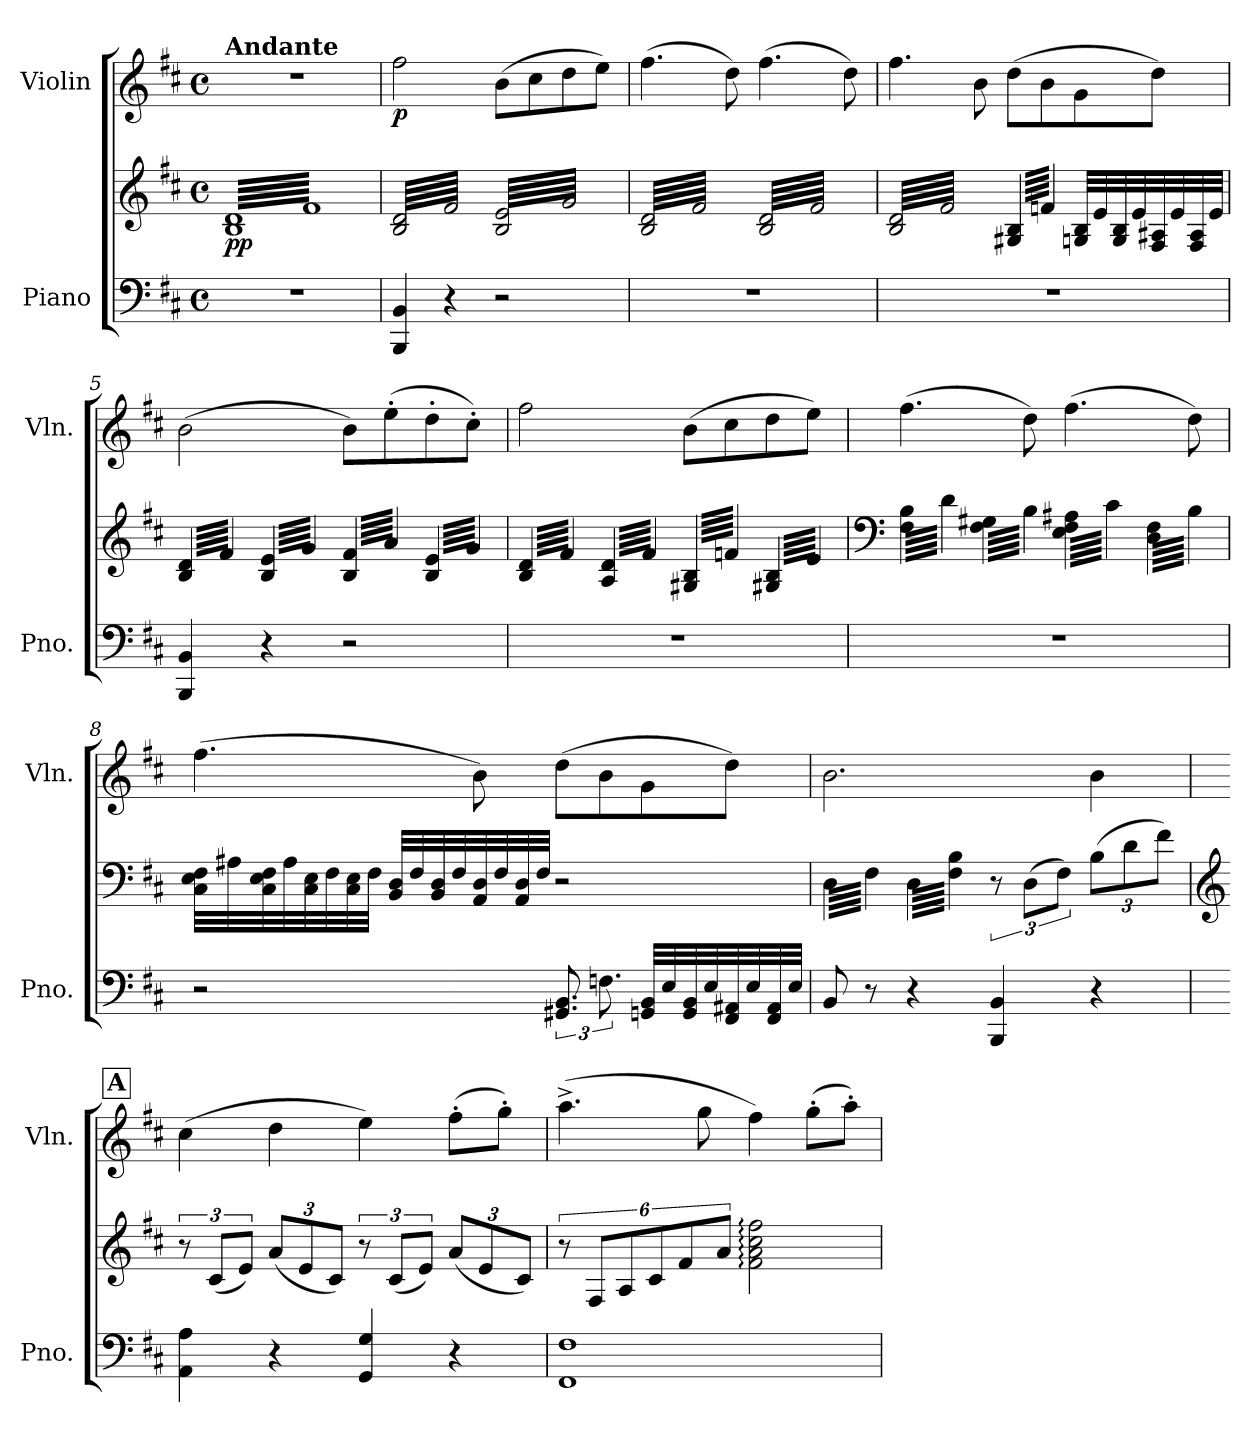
**kern	**kern	**dynam	**kern	**dynam
*part2	*part2	*part2	*part1	*part1
*staff3	*staff2	*staff2/3	*staff1	*staff1
*I"Piano	*	*	*I"Violin	*
*I'Pno.	*	*	*I'Vln.	*
*clefF4	*clefG2	*	*clefG2	*
*k[f#c#]	*k[f#c#]	*	*k[f#c#]	*
*M4/4	*M4/4	*	*M4/4	*
*met(c)	*met(c)	*	*met(c)	*
*MM95	*MM95	*	*MM95	*
=1	=1	=1	=1	=1
!	!	!	!LO:TX:a:B:t=Andante	!
!	!	!LO:DY:b	!	!
*	*tremolo	*	*	*
1r	64B 64dLLLL	pp	1r	.
.	64f#	.	.	.
.	64B 64d	.	.	.
.	64f#	.	.	.
.	64B 64d	.	.	.
.	64f#	.	.	.
.	64B 64d	.	.	.
.	64f#	.	.	.
.	64B 64d	.	.	.
.	64f#	.	.	.
.	64B 64d	.	.	.
.	64f#	.	.	.
.	64B 64d	.	.	.
.	64f#	.	.	.
.	64B 64d	.	.	.
.	64f#	.	.	.
.	64B 64d	.	.	.
.	64f#	.	.	.
.	64B 64d	.	.	.
.	64f#	.	.	.
.	64B 64d	.	.	.
.	64f#	.	.	.
.	64B 64d	.	.	.
.	64f#	.	.	.
.	64B 64d	.	.	.
.	64f#	.	.	.
.	64B 64d	.	.	.
.	64f#	.	.	.
.	64B 64d	.	.	.
.	64f#	.	.	.
.	64B 64d	.	.	.
.	64f#	.	.	.
.	64B 64d	.	.	.
.	64f#	.	.	.
.	64B 64d	.	.	.
.	64f#	.	.	.
.	64B 64d	.	.	.
.	64f#	.	.	.
.	64B 64d	.	.	.
.	64f#	.	.	.
.	64B 64d	.	.	.
.	64f#	.	.	.
.	64B 64d	.	.	.
.	64f#	.	.	.
.	64B 64d	.	.	.
.	64f#	.	.	.
.	64B 64d	.	.	.
.	64f#	.	.	.
.	64B 64d	.	.	.
.	64f#	.	.	.
.	64B 64d	.	.	.
.	64f#	.	.	.
.	64B 64d	.	.	.
.	64f#	.	.	.
.	64B 64d	.	.	.
.	64f#	.	.	.
.	64B 64d	.	.	.
.	64f#	.	.	.
.	64B 64d	.	.	.
.	64f#	.	.	.
.	64B 64d	.	.	.
.	64f#	.	.	.
.	64B 64d	.	.	.
.	64f#JJJJ	.	.	.
=2	=2	=2	=2	=2
!	!	!	!	!LO:DY:b
4BBB/ 4BB/	64B/ 64d/LLLL	.	2ff#\	p
.	64f#/	.	.	.
.	64B/ 64d/	.	.	.
.	64f#/	.	.	.
.	64B/ 64d/	.	.	.
.	64f#/	.	.	.
.	64B/ 64d/	.	.	.
.	64f#/	.	.	.
.	64B/ 64d/	.	.	.
.	64f#/	.	.	.
.	64B/ 64d/	.	.	.
.	64f#/	.	.	.
.	64B/ 64d/	.	.	.
.	64f#/	.	.	.
.	64B/ 64d/	.	.	.
.	64f#/	.	.	.
4r	64B/ 64d/	.	.	.
.	64f#/	.	.	.
.	64B/ 64d/	.	.	.
.	64f#/	.	.	.
.	64B/ 64d/	.	.	.
.	64f#/	.	.	.
.	64B/ 64d/	.	.	.
.	64f#/	.	.	.
.	64B/ 64d/	.	.	.
.	64f#/	.	.	.
.	64B/ 64d/	.	.	.
.	64f#/	.	.	.
.	64B/ 64d/	.	.	.
.	64f#/	.	.	.
.	64B/ 64d/	.	.	.
.	64f#/JJJJ	.	.	.
2r	64B/ 64e/LLLL	.	(>8b\L	.
.	64g/	.	.	.
.	64B/ 64e/	.	.	.
.	64g/	.	.	.
.	64B/ 64e/	.	.	.
.	64g/	.	.	.
.	64B/ 64e/	.	.	.
.	64g/	.	.	.
.	64B/ 64e/	.	8cc#\	.
.	64g/	.	.	.
.	64B/ 64e/	.	.	.
.	64g/	.	.	.
.	64B/ 64e/	.	.	.
.	64g/	.	.	.
.	64B/ 64e/	.	.	.
.	64g/	.	.	.
.	64B/ 64e/	.	8dd\	.
.	64g/	.	.	.
.	64B/ 64e/	.	.	.
.	64g/	.	.	.
.	64B/ 64e/	.	.	.
.	64g/	.	.	.
.	64B/ 64e/	.	.	.
.	64g/	.	.	.
.	64B/ 64e/	.	8ee\J)	.
.	64g/	.	.	.
.	64B/ 64e/	.	.	.
.	64g/	.	.	.
.	64B/ 64e/	.	.	.
.	64g/	.	.	.
.	64B/ 64e/	.	.	.
.	64g/JJJJ	.	.	.
=3	=3	=3	=3	=3
1r	64B/ 64d/LLLL	.	(>4.ff#\	.
.	64f#/	.	.	.
.	64B/ 64d/	.	.	.
.	64f#/	.	.	.
.	64B/ 64d/	.	.	.
.	64f#/	.	.	.
.	64B/ 64d/	.	.	.
.	64f#/	.	.	.
.	64B/ 64d/	.	.	.
.	64f#/	.	.	.
.	64B/ 64d/	.	.	.
.	64f#/	.	.	.
.	64B/ 64d/	.	.	.
.	64f#/	.	.	.
.	64B/ 64d/	.	.	.
.	64f#/	.	.	.
.	64B/ 64d/	.	.	.
.	64f#/	.	.	.
.	64B/ 64d/	.	.	.
.	64f#/	.	.	.
.	64B/ 64d/	.	.	.
.	64f#/	.	.	.
.	64B/ 64d/	.	.	.
.	64f#/	.	.	.
.	64B/ 64d/	.	8dd\)	.
.	64f#/	.	.	.
.	64B/ 64d/	.	.	.
.	64f#/	.	.	.
.	64B/ 64d/	.	.	.
.	64f#/	.	.	.
.	64B/ 64d/	.	.	.
.	64f#/JJJJ	.	.	.
.	64B/ 64d/LLLL	.	(>4.ff#\	.
.	64f#/	.	.	.
.	64B/ 64d/	.	.	.
.	64f#/	.	.	.
.	64B/ 64d/	.	.	.
.	64f#/	.	.	.
.	64B/ 64d/	.	.	.
.	64f#/	.	.	.
.	64B/ 64d/	.	.	.
.	64f#/	.	.	.
.	64B/ 64d/	.	.	.
.	64f#/	.	.	.
.	64B/ 64d/	.	.	.
.	64f#/	.	.	.
.	64B/ 64d/	.	.	.
.	64f#/	.	.	.
.	64B/ 64d/	.	.	.
.	64f#/	.	.	.
.	64B/ 64d/	.	.	.
.	64f#/	.	.	.
.	64B/ 64d/	.	.	.
.	64f#/	.	.	.
.	64B/ 64d/	.	.	.
.	64f#/	.	.	.
.	64B/ 64d/	.	8dd\)	.
.	64f#/	.	.	.
.	64B/ 64d/	.	.	.
.	64f#/	.	.	.
.	64B/ 64d/	.	.	.
.	64f#/	.	.	.
.	64B/ 64d/	.	.	.
.	64f#/JJJJ	.	.	.
=4	=4	=4	=4	=4
1r	64B/ 64d/LLLL	.	4.ff#\	.
.	64f#/	.	.	.
.	64B/ 64d/	.	.	.
.	64f#/	.	.	.
.	64B/ 64d/	.	.	.
.	64f#/	.	.	.
.	64B/ 64d/	.	.	.
.	64f#/	.	.	.
.	64B/ 64d/	.	.	.
.	64f#/	.	.	.
.	64B/ 64d/	.	.	.
.	64f#/	.	.	.
.	64B/ 64d/	.	.	.
.	64f#/	.	.	.
.	64B/ 64d/	.	.	.
.	64f#/	.	.	.
.	64B/ 64d/	.	.	.
.	64f#/	.	.	.
.	64B/ 64d/	.	.	.
.	64f#/	.	.	.
.	64B/ 64d/	.	.	.
.	64f#/	.	.	.
.	64B/ 64d/	.	.	.
.	64f#/	.	.	.
.	64B/ 64d/	.	8b\	.
.	64f#/	.	.	.
.	64B/ 64d/	.	.	.
.	64f#/	.	.	.
.	64B/ 64d/	.	.	.
.	64f#/	.	.	.
.	64B/ 64d/	.	.	.
.	64f#/JJJJ	.	.	.
.	64G#X/ 64B/LLLL	.	(>8dd\L	.
.	64fn/	.	.	.
.	64G#X/ 64B/	.	.	.
.	64fn/	.	.	.
.	64G#X/ 64B/	.	.	.
.	64fn/	.	.	.
.	64G#X/ 64B/	.	.	.
.	64fn/	.	.	.
.	64G#X/ 64B/	.	8b\	.
.	64fn/	.	.	.
.	64G#X/ 64B/	.	.	.
.	64fn/	.	.	.
.	64G#X/ 64B/	.	.	.
.	64fn/	.	.	.
.	64G#X/ 64B/	.	.	.
.	64fn/JJJJ	.	.	.
*	*Xtremolo	*	*	*
.	32Gn/ 32B/LLL	.	8g\	.
.	.	.	.	.
.	32e/	.	.	.
.	.	.	.	.
.	32G/ 32B/	.	.	.
.	.	.	.	.
.	32e/	.	.	.
.	.	.	.	.
.	32F#/ 32A#X/	.	8dd\J)	.
.	32e/	.	.	.
.	32F#/ 32A#/	.	.	.
.	32e/JJJ	.	.	.
=5	=5	=5	=5	=5
*	*tremolo	*	*	*
4BBB/ 4BB/	64B/ 64d/LLLL	.	(>2b\	.
.	64f#/	.	.	.
.	64B/ 64d/	.	.	.
.	64f#/	.	.	.
.	64B/ 64d/	.	.	.
.	64f#/	.	.	.
.	64B/ 64d/	.	.	.
.	64f#/	.	.	.
.	64B/ 64d/	.	.	.
.	64f#/	.	.	.
.	64B/ 64d/	.	.	.
.	64f#/	.	.	.
.	64B/ 64d/	.	.	.
.	64f#/	.	.	.
.	64B/ 64d/	.	.	.
.	64f#/JJJJ	.	.	.
4r	64B/ 64e/LLLL	.	.	.
.	64g/	.	.	.
.	64B/ 64e/	.	.	.
.	64g/	.	.	.
.	64B/ 64e/	.	.	.
.	64g/	.	.	.
.	64B/ 64e/	.	.	.
.	64g/	.	.	.
.	64B/ 64e/	.	.	.
.	64g/	.	.	.
.	64B/ 64e/	.	.	.
.	64g/	.	.	.
.	64B/ 64e/	.	.	.
.	64g/	.	.	.
.	64B/ 64e/	.	.	.
.	64g/JJJJ	.	.	.
2r	64B/ 64f#/LLLL	.	8b\L)	.
.	64a/	.	.	.
.	64B/ 64f#/	.	.	.
.	64a/	.	.	.
.	64B/ 64f#/	.	.	.
.	64a/	.	.	.
.	64B/ 64f#/	.	.	.
.	64a/	.	.	.
.	64B/ 64f#/	.	(>8ee'\	.
.	64a/	.	.	.
.	64B/ 64f#/	.	.	.
.	64a/	.	.	.
.	64B/ 64f#/	.	.	.
.	64a/	.	.	.
.	64B/ 64f#/	.	.	.
.	64a/JJJJ	.	.	.
.	64B/ 64e/LLLL	.	8dd'\	.
.	64g/	.	.	.
.	64B/ 64e/	.	.	.
.	64g/	.	.	.
.	64B/ 64e/	.	.	.
.	64g/	.	.	.
.	64B/ 64e/	.	.	.
.	64g/	.	.	.
.	64B/ 64e/	.	8cc#'\J)	.
.	64g/	.	.	.
.	64B/ 64e/	.	.	.
.	64g/	.	.	.
.	64B/ 64e/	.	.	.
.	64g/	.	.	.
.	64B/ 64e/	.	.	.
.	64g/JJJJ	.	.	.
!!LO:LB:g=z
=6	=6	=6	=6	=6
1r	64B/ 64d/LLLL	.	2ff#\	.
.	64f#/	.	.	.
.	64B/ 64d/	.	.	.
.	64f#/	.	.	.
.	64B/ 64d/	.	.	.
.	64f#/	.	.	.
.	64B/ 64d/	.	.	.
.	64f#/	.	.	.
.	64B/ 64d/	.	.	.
.	64f#/	.	.	.
.	64B/ 64d/	.	.	.
.	64f#/	.	.	.
.	64B/ 64d/	.	.	.
.	64f#/	.	.	.
.	64B/ 64d/	.	.	.
.	64f#/JJJJ	.	.	.
.	64A/ 64d/LLLL	.	.	.
.	64f#/	.	.	.
.	64A/ 64d/	.	.	.
.	64f#/	.	.	.
.	64A/ 64d/	.	.	.
.	64f#/	.	.	.
.	64A/ 64d/	.	.	.
.	64f#/	.	.	.
.	64A/ 64d/	.	.	.
.	64f#/	.	.	.
.	64A/ 64d/	.	.	.
.	64f#/	.	.	.
.	64A/ 64d/	.	.	.
.	64f#/	.	.	.
.	64A/ 64d/	.	.	.
.	64f#/JJJJ	.	.	.
.	64G#X/ 64B/LLLL	.	(>8b\L	.
.	64fn/	.	.	.
.	64G#X/ 64B/	.	.	.
.	64fn/	.	.	.
.	64G#X/ 64B/	.	.	.
.	64fn/	.	.	.
.	64G#X/ 64B/	.	.	.
.	64fn/	.	.	.
.	64G#X/ 64B/	.	8cc#\	.
.	64fn/	.	.	.
.	64G#X/ 64B/	.	.	.
.	64fn/	.	.	.
.	64G#X/ 64B/	.	.	.
.	64fn/	.	.	.
.	64G#X/ 64B/	.	.	.
.	64fn/JJJJ	.	.	.
.	64G#X/ 64B/LLLL	.	8dd\	.
.	64e/	.	.	.
.	64G#X/ 64B/	.	.	.
.	64e/	.	.	.
.	64G#X/ 64B/	.	.	.
.	64e/	.	.	.
.	64G#X/ 64B/	.	.	.
.	64e/	.	.	.
.	64G#X/ 64B/	.	8ee\J)	.
.	64e/	.	.	.
.	64G#X/ 64B/	.	.	.
.	64e/	.	.	.
.	64G#X/ 64B/	.	.	.
.	64e/	.	.	.
.	64G#X/ 64B/	.	.	.
.	64e/JJJJ	.	.	.
=7	=7	=7	=7	=7
*	*clefF4	*	*	*
1r	64F#\ 64B\LLLL	.	(>4.ff#\	.
.	64d\	.	.	.
.	64F#\ 64B\	.	.	.
.	64d\	.	.	.
.	64F#\ 64B\	.	.	.
.	64d\	.	.	.
.	64F#\ 64B\	.	.	.
.	64d\	.	.	.
.	64F#\ 64B\	.	.	.
.	64d\	.	.	.
.	64F#\ 64B\	.	.	.
.	64d\	.	.	.
.	64F#\ 64B\	.	.	.
.	64d\	.	.	.
.	64F#\ 64B\	.	.	.
.	64d\JJJJ	.	.	.
.	64F#\ 64G#X\LLLL	.	.	.
.	64B\	.	.	.
.	64F#\ 64G#X\	.	.	.
.	64B\	.	.	.
.	64F#\ 64G#X\	.	.	.
.	64B\	.	.	.
.	64F#\ 64G#X\	.	.	.
.	64B\	.	.	.
.	64F#\ 64G#X\	.	8dd\)	.
.	64B\	.	.	.
.	64F#\ 64G#X\	.	.	.
.	64B\	.	.	.
.	64F#\ 64G#X\	.	.	.
.	64B\	.	.	.
.	64F#\ 64G#X\	.	.	.
.	64B\JJJJ	.	.	.
.	64E\ 64F#\ 64A#X\LLLL	.	(>4.ff#\	.
.	64c#\	.	.	.
.	64E\ 64F#\ 64A#X\	.	.	.
.	64c#\	.	.	.
.	64E\ 64F#\ 64A#X\	.	.	.
.	64c#\	.	.	.
.	64E\ 64F#\ 64A#X\	.	.	.
.	64c#\	.	.	.
.	64E\ 64F#\ 64A#X\	.	.	.
.	64c#\	.	.	.
.	64E\ 64F#\ 64A#X\	.	.	.
.	64c#\	.	.	.
.	64E\ 64F#\ 64A#X\	.	.	.
.	64c#\	.	.	.
.	64E\ 64F#\ 64A#X\	.	.	.
.	64c#\JJJJ	.	.	.
.	64D\ 64F#\LLLL	.	.	.
.	64B\	.	.	.
.	64D\ 64F#\	.	.	.
.	64B\	.	.	.
.	64D\ 64F#\	.	.	.
.	64B\	.	.	.
.	64D\ 64F#\	.	.	.
.	64B\	.	.	.
.	64D\ 64F#\	.	8dd\)	.
.	64B\	.	.	.
.	64D\ 64F#\	.	.	.
.	64B\	.	.	.
.	64D\ 64F#\	.	.	.
.	64B\	.	.	.
.	64D\ 64F#\	.	.	.
.	64B\JJJJ	.	.	.
*	*Xtremolo	*	*	*
!!LO:LB:g=z
=8	=8	=8	=8	=8
2r	32C#\ 32E\ 32F#\LLL	.	(>4.ff#\	.
.	.	.	.	.
.	32A#X\	.	.	.
.	.	.	.	.
.	32C#\ 32E\ 32F#\	.	.	.
.	.	.	.	.
.	32A#\	.	.	.
.	.	.	.	.
.	32C#\ 32E\	.	.	.
.	32F#\	.	.	.
.	32C#\ 32E\	.	.	.
.	32F#\JJJ	.	.	.
.	32BB/ 32D/LLL	.	.	.
.	32F#/	.	.	.
.	32BB/ 32D/	.	.	.
.	32F#/	.	.	.
.	32AA/ 32D/	.	8b\)	.
.	32F#/	.	.	.
.	32AA/ 32D/	.	.	.
.	32F#/JJJ	.	.	.
12.GG#X/ 12.BB/	2r	.	(>8dd\L	.
12.Fn\	.	.	8b\	.
32GGn/ 32BB/LLL	.	.	8g\	.
32E/	.	.	.	.
32GG/ 32BB/	.	.	.	.
32E/	.	.	.	.
32FF#/ 32AA#X/	.	.	8dd\J)	.
32E/	.	.	.	.
32FF#/ 32AA#/	.	.	.	.
32E/JJJ	.	.	.	.
=9	=9	=9	=9	=9
*	*tremolo	*	*	*
8BB/	64D\LLLL	.	2.b\	.
.	64F#\	.	.	.
.	64D\	.	.	.
.	64F#\	.	.	.
.	64D\	.	.	.
.	64F#\	.	.	.
.	64D\	.	.	.
.	64F#\	.	.	.
8r	64D\	.	.	.
.	64F#\	.	.	.
.	64D\	.	.	.
.	64F#\	.	.	.
.	64D\	.	.	.
.	64F#\	.	.	.
.	64D\	.	.	.
.	64F#\JJJJ	.	.	.
4r	64D\LLLL	.	.	.
.	64F#\ 64B\	.	.	.
.	64D\	.	.	.
.	64F#\ 64B\	.	.	.
.	64D\	.	.	.
.	64F#\ 64B\	.	.	.
.	64D\	.	.	.
.	64F#\ 64B\	.	.	.
.	64D\	.	.	.
.	64F#\ 64B\	.	.	.
.	64D\	.	.	.
.	64F#\ 64B\	.	.	.
.	64D\	.	.	.
.	64F#\ 64B\	.	.	.
.	64D\	.	.	.
.	64F#\ 64B\JJJJ	.	.	.
*	*Xtremolo	*	*	*
4BBB/ 4BB/	12r	.	.	.
.	.	.	.	.
.	.	.	.	.
.	.	.	.	.
.	.	.	.	.
.	.	.	.	.
.	(>12D\L	.	.	.
.	.	.	.	.
.	.	.	.	.
.	12F#\J)	.	.	.
*	*Xbrackettup	*	*	*
4r	(>12B\L	.	4b\	.
.	12d\	.	.	.
.	12f#\J)	.	.	.
!!LO:PB:g=z
!!LO:REH:place=s1:a:B:fs=14:t=A
=10	=10	=10	=10	=10
*	*clefG2	*	*	*
*	*brackettup	*	*	*
4AA\ 4A\	12r	.	(>4cc#\	.
.	(<12c#/L	.	.	.
.	12e/J)	.	.	.
*	*Xbrackettup	*	*	*
4r	(<12a/L	.	4dd\	.
.	12e/	.	.	.
.	12c#/J)	.	.	.
*	*brackettup	*	*	*
4GG/ 4G/	12r	.	4ee\)	.
.	(<12c#/L	.	.	.
.	12e/J)	.	.	.
*	*Xbrackettup	*	*	*
4r	(<12a/L	.	(>8ff#'\L	.
.	12e/	.	.	.
.	.	.	8gg'\J)	.
.	12c#/J)	.	.	.
=11	=11	=11	=11	=11
*	*brackettup	*	*	*
1FF# 1F#	12r	.	(>4.aa^\	.
.	12F#/L	.	.	.
.	12A/	.	.	.
.	12c#/	.	.	.
.	12f#/	.	.	.
.	.	.	8gg\	.
.	12a/J	.	.	.
.	2f#\: 2a\: 2cc#\: 2ff#\:	.	4ff#\)	.
.	.	.	(>8gg'\L	.
.	.	.	8aa'\J)	.
=	=	=	=	=
*-	*-	*-	*-	*-
